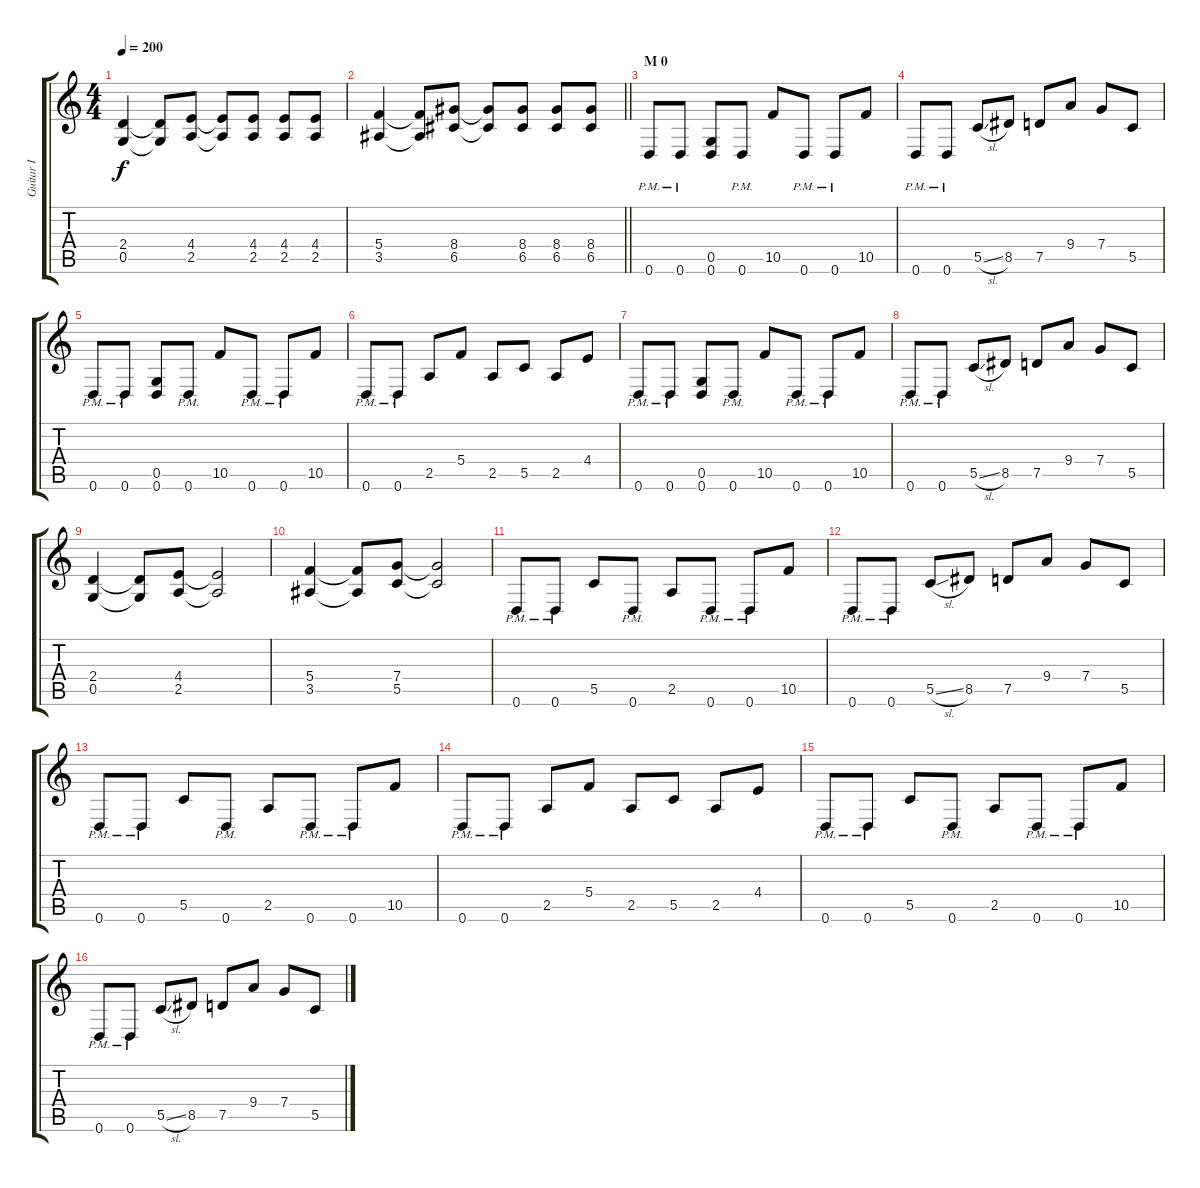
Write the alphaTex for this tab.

\track ("Guitar I" "Guitar I") {instrument distortionguitar}
\staff {score tabs}
\tuning (D4 A3 F3 C3 G2 D2) {hide}
\ts (4 4)
\tempo 200
\clef g2
\ks c
(2.4 0.5).4{dy f} (2.4{t} 0.5{t}).8 (4.4 2.5).8 (4.4{t} 2.5{t}).8 (4.4 2.5).8 (4.4 2.5).8 (4.4 2.5).8 |
\barLineRight lightlight
(5.4 3.5).4 (5.4{t} 3.5{t}).8 (8.4 6.5).8 (8.4{t} 6.5{t}).8 (8.4 6.5).8 (8.4 6.5).8 (8.4 6.5).8 |
\section ("" "M 0")
0.6{pm}.8 0.6{pm}.8 (0.5 0.6).8 0.6{pm}.8 10.5.8 0.6{pm}.8 0.6{pm}.8 10.5.8 |
0.6{pm}.8 0.6{pm}.8 5.5{sl}.8 8.5.8 7.5.8 9.4.8 7.4.8 5.5.8 |
0.6{pm}.8 0.6{pm}.8 (0.5 0.6).8 0.6{pm}.8 10.5.8 0.6{pm}.8 0.6{pm}.8 10.5.8 |
0.6{pm}.8 0.6{pm}.8 2.5.8 5.4.8 2.5.8 5.5.8 2.5.8 4.4.8 |
0.6{pm}.8 0.6{pm}.8 (0.5 0.6).8 0.6{pm}.8 10.5.8 0.6{pm}.8 0.6{pm}.8 10.5.8 |
0.6{pm}.8 0.6{pm}.8 5.5{sl}.8 8.5.8 7.5.8 9.4.8 7.4.8 5.5.8 |
(2.4 0.5).4 (2.4{t} 0.5{t}).8 (4.4 2.5).8 (4.4{t} 2.5{t}).2 |
(5.4 3.5).4 (5.4{t} 3.5{t}).8 (7.4 5.5).8 (7.4{t} 5.5{t}).2 |
0.6{pm}.8 0.6{pm}.8 5.5.8 0.6{pm}.8 2.5.8 0.6{pm}.8 0.6{pm}.8 10.5.8 |
0.6{pm}.8 0.6{pm}.8 5.5{sl}.8 8.5.8 7.5.8 9.4.8 7.4.8 5.5.8 |
0.6{pm}.8 0.6{pm}.8 5.5.8 0.6{pm}.8 2.5.8 0.6{pm}.8 0.6{pm}.8 10.5.8 |
0.6{pm}.8 0.6{pm}.8 2.5.8 5.4.8 2.5.8 5.5.8 2.5.8 4.4.8 |
0.6{pm}.8 0.6{pm}.8 5.5.8 0.6{pm}.8 2.5.8 0.6{pm}.8 0.6{pm}.8 10.5.8 |
0.6{pm}.8 0.6{pm}.8 5.5{sl}.8 8.5.8 7.5.8 9.4.8 7.4.8 5.5.8
